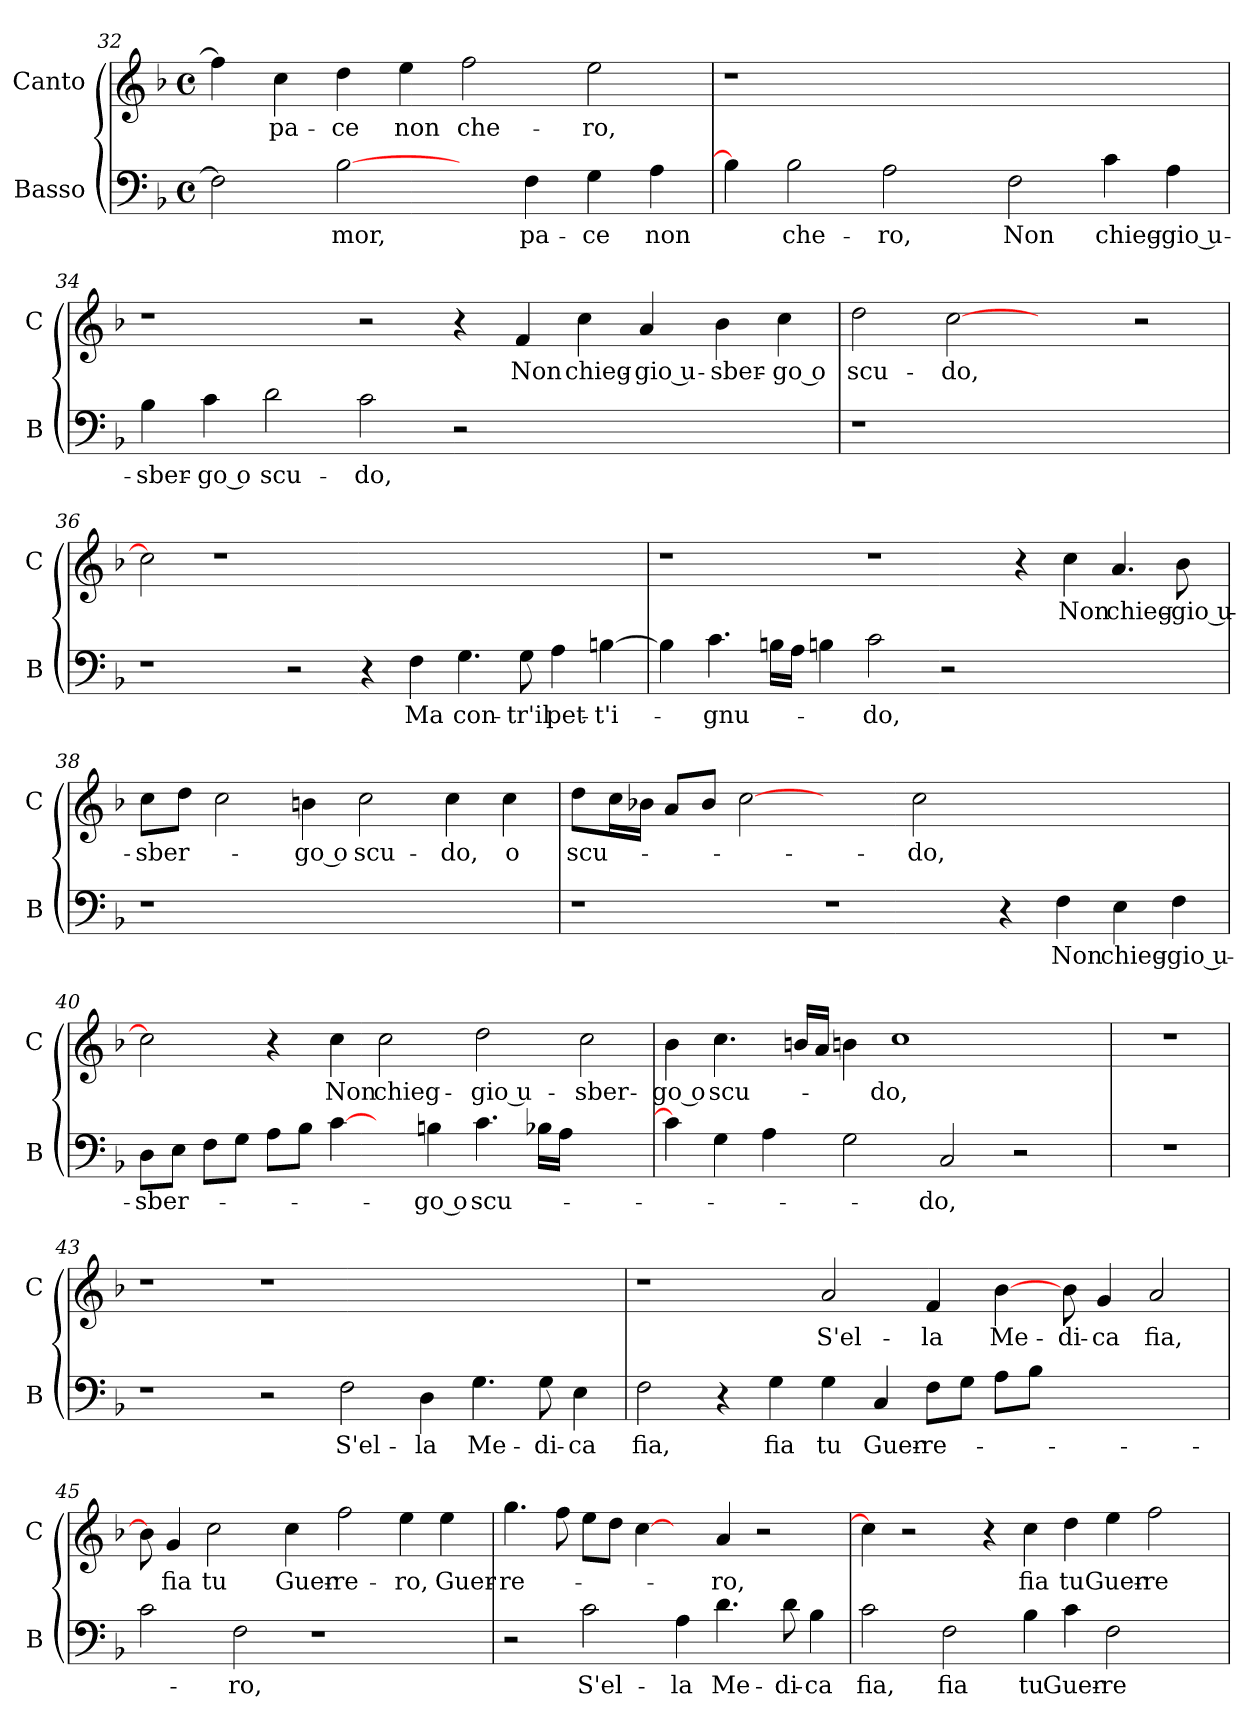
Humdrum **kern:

**kern	**text	**kern	**text
*part2	*part2	*part1	*part1
*staff2	*staff2	*staff1	*staff1
*I"Basso	*	*I"Canto	*
*I'B	*	*I'C	*
*clefF4	*	*clefG2	*
*k[b-]	*	*k[b-]	*
*d:	*	*d:	*
*M4/4	*	*M4/4	*
*met(c)	*	*met(c)	*
=32	=32	=32	=32
2F]	.	4ff]	.
.	.	4cc	pa-
[2B-	-mor,	4dd	-ce
.	.	4ee	non
4ryy	.	2ff	che-
4F	pa-	.	.
4G	-ce	2ee	-ro,
4A	non	.	.
=33	=33	=33	=33
4B-]	.	1r	.
2B-	che-	.	.
2A	-ro,	.	.
.	.	1ryy	.
2F	Non	.	.
4c	chieg-	.	.
4A	-gio u-	4ryy	.
=34	=34	=34	=34
4B-	-sber-	1r	.
4c	-go o	.	.
2d	scu-	.	.
2c	-do,	2r	.
2r	.	4r	.
.	.	4f	Non
1ryy	.	4cc	chieg-
.	.	4a	-gio u-
.	.	4b-	-sber-
.	.	4cc	-go o
=35	=35	=35	=35
1r	.	2dd	scu-
.	.	[2cc	-do,
1ryy	.	2ryy	.
.	.	2r	.
=36	=36	=36	=36
1r	.	2cc]	.
.	.	1r	.
2r	.	.	.
4r	.	1.ryy	.
4F	Ma	.	.
4.G	con-	.	.
8G	-tr'il	.	.
4A	pet-	.	.
[4Bn	-t'i-	.	.
=37	=37	=37	=37
4B]	.	1r	.
4.c	-gnu-	.	.
16BnLL	.	.	.
16AJJ	.	.	.
4Bn	.	.	.
2c	-do,	1r	.
2r	.	.	.
1ryy	.	4r	.
.	.	4cc	Non
.	.	4.a	chieg-
.	.	8b-	-gio u-
=38	=38	=38	=38
1r	.	8ccL	-sber-
.	.	8ddJ	.
.	.	2cc	.
.	.	4bn	-go o
1ryy	.	2cc	scu-
.	.	4cc	-do,
.	.	4cc	o
=39	=39	=39	=39
1r	.	8ddL	scu-
.	.	16ccL	.
.	.	16b-XJJ	.
.	.	8aL	.
.	.	8b-J	.
.	.	[2cc	.
1r	.	2ryy	.
.	.	2cc	-do,
4r	.	1ryy	.
4F	Non	.	.
4E	chieg-	.	.
4F	-gio u-	.	.
=40	=40	=40	=40
8DL	-sber-	2cc]	.
8EJ	.	.	.
8FL	.	.	.
8GJ	.	.	.
8AL	.	4r	.
8B-J	.	.	.
[4c	.	4cc	Non
4ryy	.	2cc	chieg-
4Bn	-go o	.	.
4.c	scu-	2dd	-gio u-
16B-XLL	.	.	.
16AJJ	.	.	.
2ryy	.	2cc	-sber-
=41	=41	=41	=41
4c]	.	4b-	-go o
4G	.	4.cc	scu-
4A	.	.	.
.	.	16bnLL	.
.	.	16aJJ	.
2G	.	4bn	.
.	.	1cc	-do,
2C	-do,	.	.
2r	.	.	.
.	.	4ryy	.
=42	=42	=42	=42
1r	.	1r	.
=43	=43	=43	=43
1r	.	1r	.
2r	.	1r	.
2F	S'el-	.	.
4D	-la	1ryy	.
4.G	Me-	.	.
8G	-di-	.	.
4E	-ca	.	.
=44	=44	=44	=44
2F	fia,	1r	.
4r	.	.	.
4G	fia	.	.
4G	tu	2a	S'el-
4C	Guer-	.	.
8FL	-re-	4f	-la
8GJ	.	.	.
8AL	.	[4b-	Me-
8B-J	.	.	.
2..ryy	.	8b-	-di-
.	.	4g	-ca
.	.	2a	fia,
=45	=45	=45	=45
2c	.	8b-]	.
.	.	4g	fia
.	.	2cc	tu
2F	-ro,	.	.
.	.	4cc	Guer-
1r	.	.	.
.	.	2ff	-re-
.	.	4ee	-ro,
.	.	4ee	Guer-
8ryy	.	.	.
=46	=46	=46	=46
2r	.	4.gg	-re-
.	.	8ff	.
2c	S'el-	8eeL	.
.	.	8ddJ	.
.	.	[4cc	.
4A	-la	4ryy	.
4.d	Me-	4a	-ro,
.	.	2r	.
8d	-di-	.	.
4B-	-ca	.	.
=47	=47	=47	=47
2c	fia,	4cc]	.
.	.	2r	.
2F	fia	.	.
.	.	4r	.
4B-	tu	4cc	fia
4c	Guer-	4dd	tu
2F	-re-	4ee	Guer-
.	.	2ff	-re-
4ryy	.	.	.
=	=	=	=
*-	*-	*-	*-
